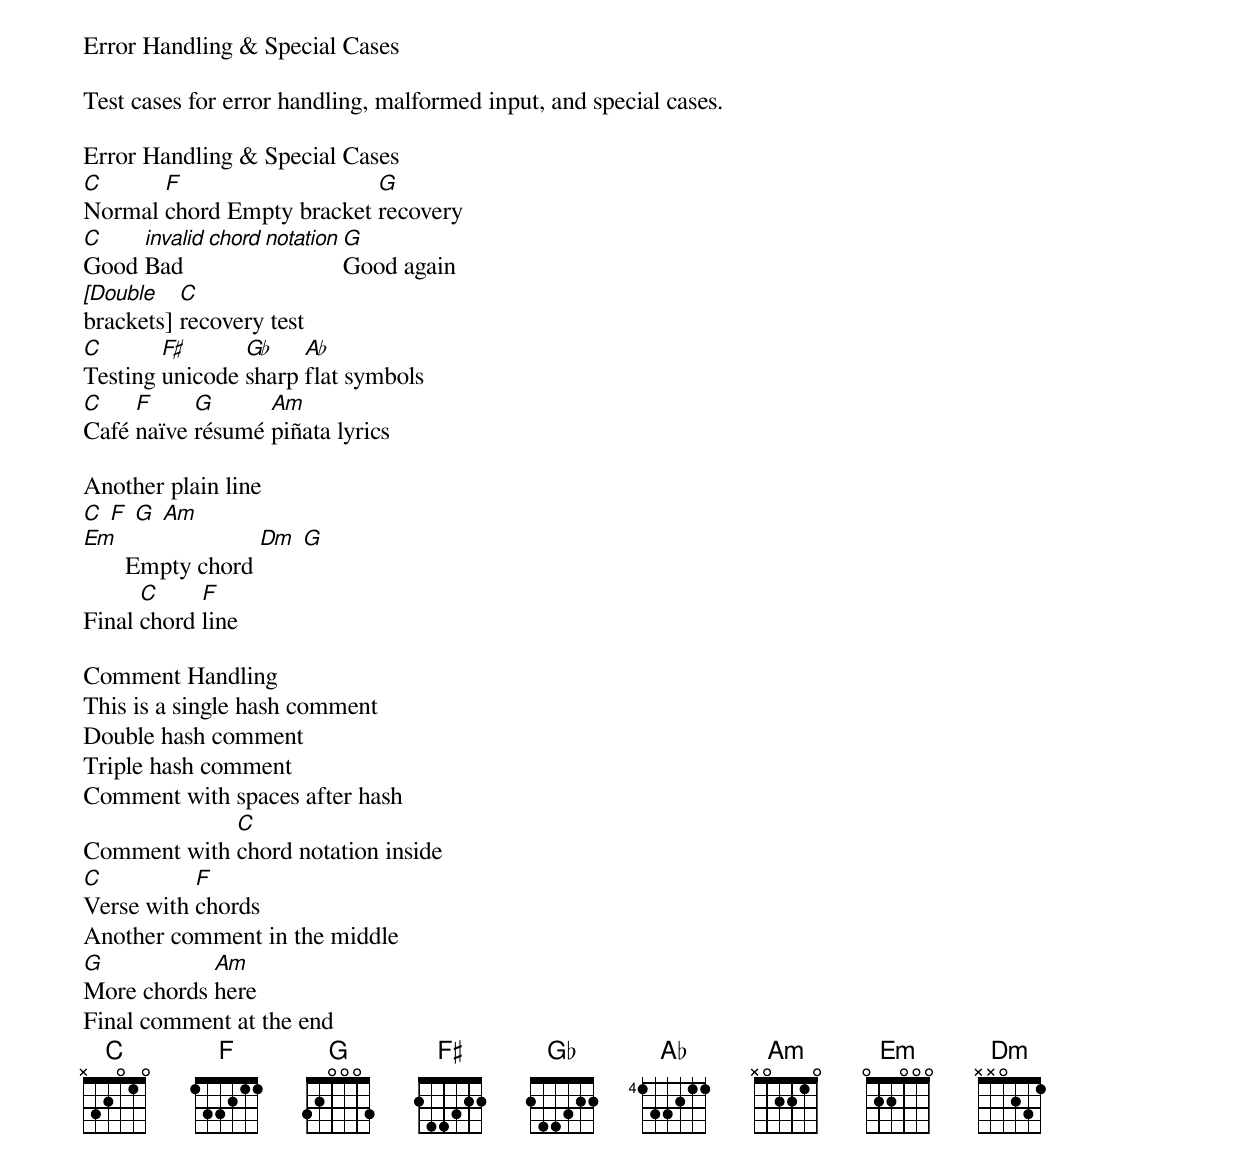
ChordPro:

Error Handling & Special Cases

Test cases for error handling, malformed input, and special cases.

Error Handling & Special Cases
[C]Normal [F]chord []Empty bracket [G]recovery
[C]Good [invalid chord notation]Bad [G]Good again
[[Double]brackets] [C]recovery test
[C]Testing [F♯]unicode [G♭]sharp [A♭]flat symbols
[C]Café [F]naïve [G]résumé [Am]piñata lyrics

Another plain line
[C] [F] [G] [Am]
[Em] []Empty chord [Dm] [G]
Final [C]chord [F]line

Comment Handling
This is a single hash comment
Double hash comment
Triple hash comment
Comment with spaces after hash
Comment with [C]chord notation inside
[C]Verse with [F]chords
Another comment in the middle
[G]More chords [Am]here
Final comment at the end
